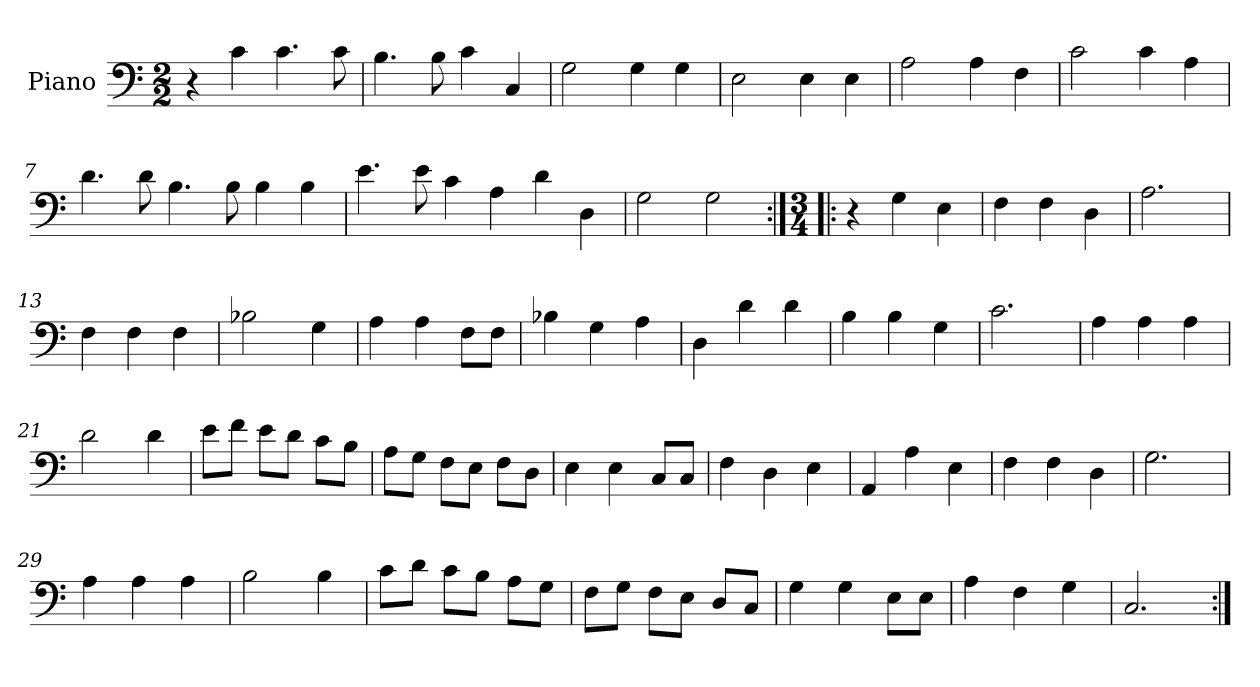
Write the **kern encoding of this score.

**kern
*part1
*staff1
*I"Piano
*I'Pno.
*clefF4
*k[]
*M2/2
=1
4r
4c\
4.c\
8c\
=2
4.B\
8B\
4c\
4C/
=3
2G\
4G\
4G\
=4
2E\
4E\
4E\
=5
2A\
4A\
4F\
=6
2c\
4c\
4A\
=7
4.d\
8d\
4.B\
8B\
4B\
4B\
=8
4.e\
8e\
4c\
4A\
4d\
4D\
!!LO:LB:g=z
=9
2G\
2G\
=10:|!|:
*M3/4
4r
4G\
4E\
=11
4F\
4F\
4D\
=12
2.A\
=13
4F\
4F\
4F\
=14
2B-X\
4G\
=15
4A\
4A\
8F\L
8F\J
=16
4B-X\
4G\
4A\
=17
4D\
4d\
4d\
=18
4B\
4B\
4G\
=19
2.c\
!!LO:LB:g=z
=20
4A\
4A\
4A\
=21
2d\
4d\
=22
8e\L
8f\J
8e\L
8d\J
8c\L
8B\J
=23
8A\L
8G\J
8F\L
8E\J
8F\L
8D\J
=24
4E\
4E\
8C/L
8C/J
=25
4F\
4D\
4E\
=26
4AA/
4A\
4E\
=27
4F\
4F\
4D\
=28
2.G\
!!LO:LB:g=z
=29
4A\
4A\
4A\
=30
2B\
4B\
=31
8c\L
8d\J
8c\L
8B\J
8A\L
8G\J
=32
8F\L
8G\J
8F\L
8E\J
8D/L
8C/J
=33
4G\
4G\
8E\L
8E\J
=34
4A\
4F\
4G\
=35
2.C/
=:|!
*-
